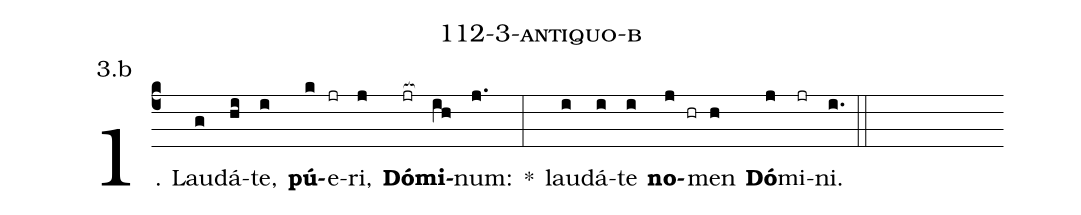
name: 112-3-antiquo-b;
annotation: 3.b;
%%
(c4)1. Lau(g)dá(hi)te,(i) <b>pú</b>(k)e(jr)ri,(j) <b>Dó</b>(jr[ocb:1{])<b>mi</b>(ih[ocb:0}])num:(j.) *(:) lau(i)dá(i)te(i) <b>no</b>(j hr)men(h) <b>Dó</b>(j)mi(jr)ni.(i.) (::)
